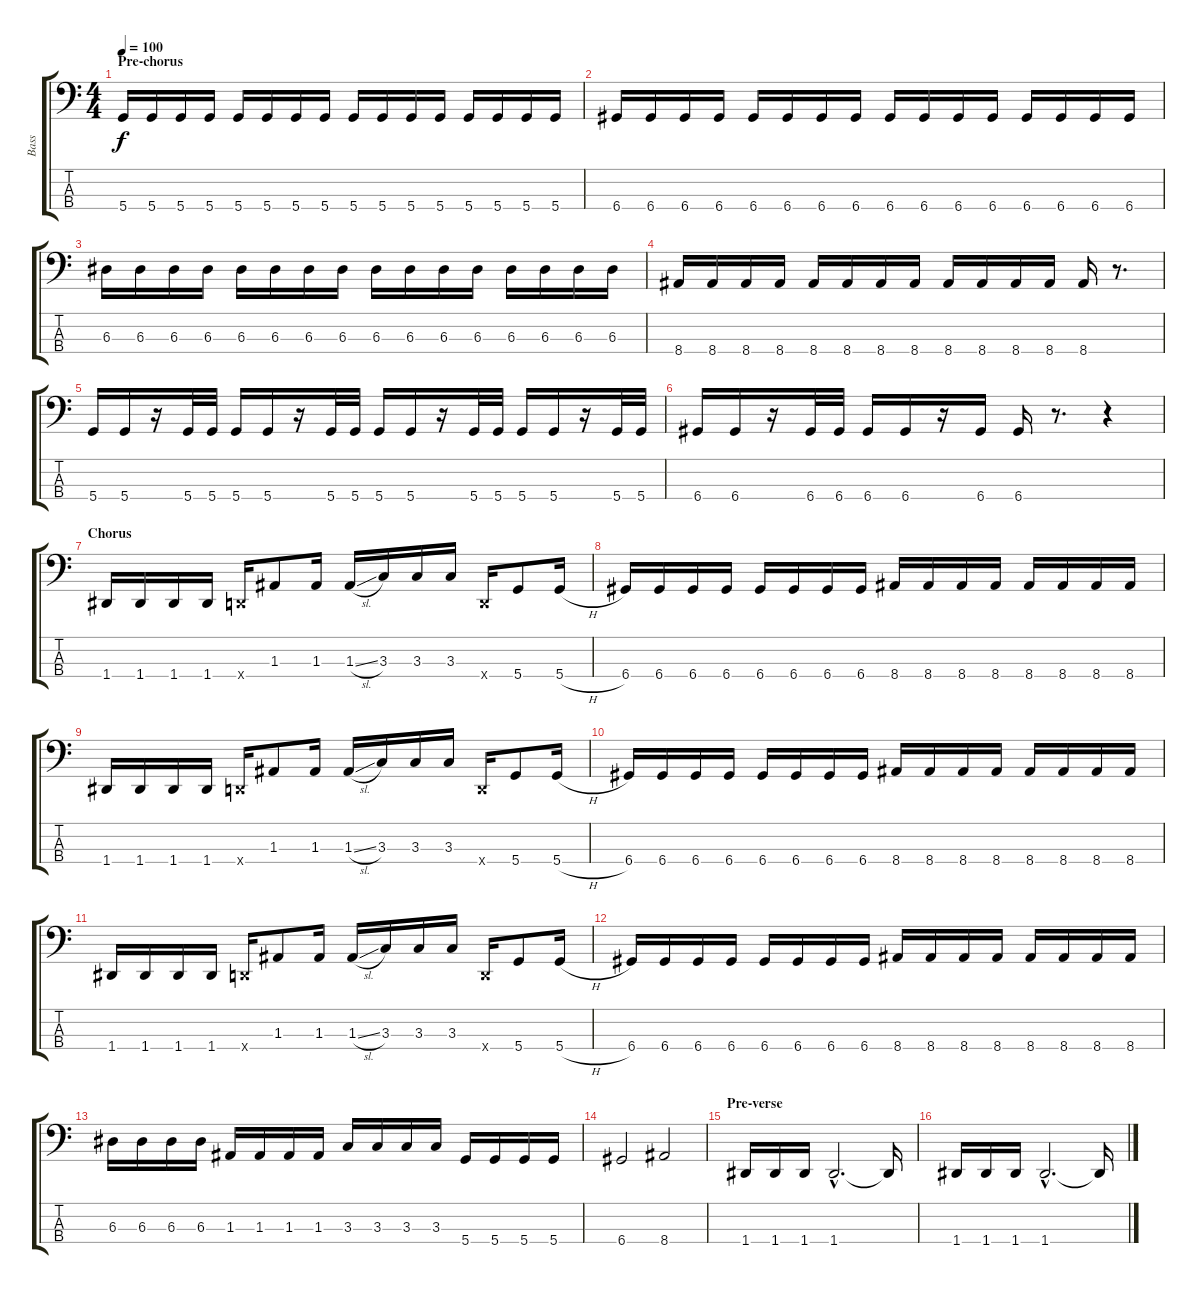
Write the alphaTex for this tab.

\track ("Bass" "Bass") {instrument electricbasspick}
\staff {score tabs}
\tuning (G2 D2 A1 D1) {hide}
\ts (4 4)
\section ("" "Pre-chorus")
\tempo 100
\clef f4
\ks c
5.4.16{dy f} 5.4.16 5.4.16 5.4.16 5.4.16 5.4.16 5.4.16 5.4.16 5.4.16 5.4.16 5.4.16 5.4.16 5.4.16 5.4.16 5.4.16 5.4.16 |
6.4.16 6.4.16 6.4.16 6.4.16 6.4.16 6.4.16 6.4.16 6.4.16 6.4.16 6.4.16 6.4.16 6.4.16 6.4.16 6.4.16 6.4.16 6.4.16 |
6.3.16 6.3.16 6.3.16 6.3.16 6.3.16 6.3.16 6.3.16 6.3.16 6.3.16 6.3.16 6.3.16 6.3.16 6.3.16 6.3.16 6.3.16 6.3.16 |
8.4.16 8.4.16 8.4.16 8.4.16 8.4.16 8.4.16 8.4.16 8.4.16 8.4.16 8.4.16 8.4.16 8.4.16 8.4.16 r.8{d} |
5.4.16 5.4.16 r.16 5.4.32 5.4.32 5.4.16 5.4.16 r.16 5.4.32 5.4.32 5.4.16 5.4.16 r.16 5.4.32 5.4.32 5.4.16 5.4.16 r.16 5.4.32 5.4.32 |
6.4.16 6.4.16 r.16 6.4.32 6.4.32 6.4.16 6.4.16 r.16 6.4.16 6.4.16 r.8{d} r.4 |
\section ("" "Chorus")
1.4.16 1.4.16 1.4.16 1.4.16 0.4{x}.16 1.3.8 1.3.16 1.3{sl}.16 3.3.16 3.3.16 3.3.16 0.4{x}.16 5.4.8 5.4{h}.16 |
6.4.16 6.4.16 6.4.16 6.4.16 6.4.16 6.4.16 6.4.16 6.4.16 8.4.16 8.4.16 8.4.16 8.4.16 8.4.16 8.4.16 8.4.16 8.4.16 |
1.4.16 1.4.16 1.4.16 1.4.16 0.4{x}.16 1.3.8 1.3.16 1.3{sl}.16 3.3.16 3.3.16 3.3.16 0.4{x}.16 5.4.8 5.4{h}.16 |
6.4.16 6.4.16 6.4.16 6.4.16 6.4.16 6.4.16 6.4.16 6.4.16 8.4.16 8.4.16 8.4.16 8.4.16 8.4.16 8.4.16 8.4.16 8.4.16 |
1.4.16 1.4.16 1.4.16 1.4.16 0.4{x}.16 1.3.8 1.3.16 1.3{sl}.16 3.3.16 3.3.16 3.3.16 0.4{x}.16 5.4.8 5.4{h}.16 |
6.4.16 6.4.16 6.4.16 6.4.16 6.4.16 6.4.16 6.4.16 6.4.16 8.4.16 8.4.16 8.4.16 8.4.16 8.4.16 8.4.16 8.4.16 8.4.16 |
6.3.16 6.3.16 6.3.16 6.3.16 1.3.16 1.3.16 1.3.16 1.3.16 3.3.16 3.3.16 3.3.16 3.3.16 5.4.16 5.4.16 5.4.16 5.4.16 |
6.4.2 8.4.2 |
\section ("" "Pre-verse")
1.4.16 1.4.16 1.4.16 1.4{hac}.2{d} 1.4{t}.16 |
1.4.16 1.4.16 1.4.16 1.4{hac}.2{d} 1.4{t}.16
